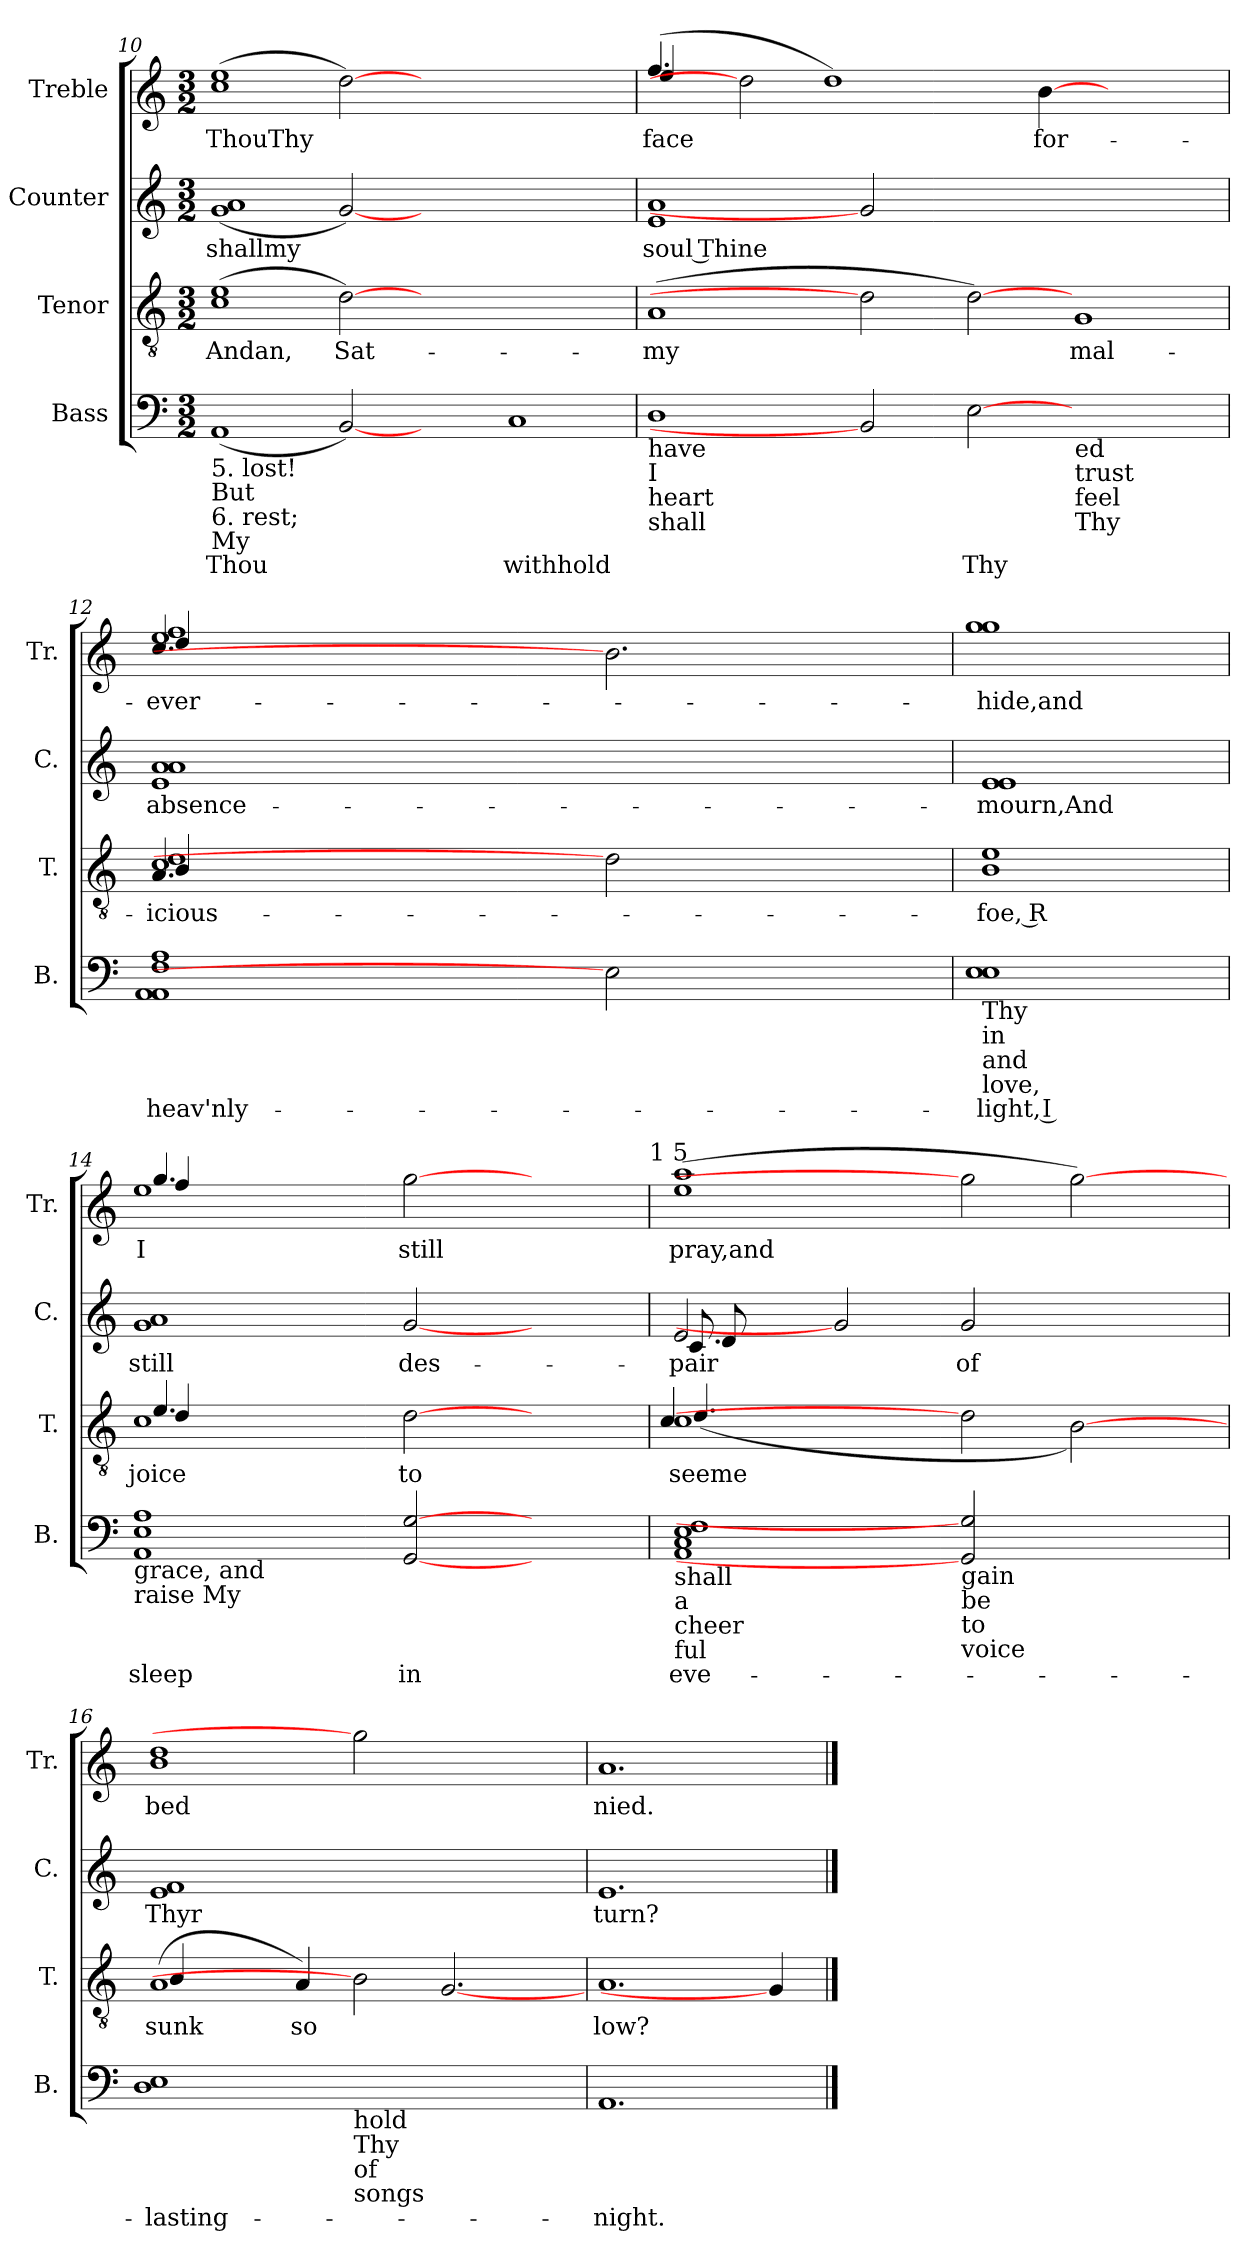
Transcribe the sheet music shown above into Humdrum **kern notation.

**kern	**text	**kern	**text	**kern	**text	**kern	**text
*part4	*part4	*part3	*part3	*part2	*part2	*part1	*part1
*staff4	*staff4	*staff3	*staff3	*staff2	*staff2	*staff1	*staff1
*I"Bass	*	*I"Tenor	*	*I"Counter	*	*I"Treble	*
*I'B.	*	*I'T.	*	*I'C.	*	*I'Tr.	*
*clefF4	*	*clefGv2	*	*clefG2	*	*clefG2	*
*k[]	*	*k[]	*	*k[]	*	*k[]	*
*C:	*	*C:	*	*C:	*	*C:	*
*M3/2	*	*M3/2	*	*M3/2	*	*M3/2	*
=10	=10	=10	=10	=10	=10	=10	=10
!LO:TX:b:t=5. lost!	!	!	!	!	!	!	!
!LO:TX:b:t=But	!	!	!	!	!	!	!
!LO:TX:b:t=6. rest;	!	!	!	!	!	!	!
!LO:TX:b:t=My	!	!	!	!	!	!	!
!	!LO:LY:b:rj	!	!LO:LY:b:rj	!	!LO:LY:b:rj	!	!LO:LY:b:rj
(<1AA	Thou	(>1c 1e	-Andan,	(<1a 1g	shallmy	(>1ee 1cc	ThouThy
!	!LO:LY:b:rj	!	!LO:LY:b:rj	!	!LO:LY:b:rj	!	!LO:LY:b:rj
[2BB)	.	[2d)	Sat-	[2g)	.	[2dd)	.
2ryy	.	1.ryy	.	1.ryy	.	1.ryy	.
!	!LO:LY:b:rj	!	!	!	!	!	!
1C	withhold	.	.	.	.	.	.
=11	=11	=11	=11	=11	=11	=11	=11
!LO:TX:b:t=have	!	!	!	!	!	!	!
!LO:TX:b:t=I	!	!	!	!	!	!	!
!LO:TX:b:t=heart	!	!	!	!	!	!	!
!LO:TX:b:t=shall	!	!	!	!	!	!	!
!	!LO:LY:b:rj	!	!LO:LY:b:rj	!	!LO:LY:b:rj	!	!LO:LY:b:rj
*	*	*	*	*	*	*^	*
1D	.	(>1A	-my	1a 1e	soul Thine	(>4.ff/	4ee/	face
.	.	.	.	.	.	.	2..ryy	.
.	.	.	.	.	.	2dd]	.	.
!	!	!	!	!	!	!	!	!LO:LY:b:rj
.	.	.	.	.	.	1dd)	.	.
2BB]	.	2d]	.	2g]	.	.	.	.
.	.	.	.	.	.	.	1...ryy	.
!	!LO:LY:b:rj	!	!LO:LY:b:rj	!	!	!	!	!
[2E	Thy	[2d)	.	1.ryy	.	.	.	.
!	!	!	!	!	!	!	!	!LO:LY:b:rj
.	.	.	.	.	.	[4b	.	for-
!LO:TX:b:t=ed	!	!	!	!	!	!	!	!
!LO:TX:b:t=trust	!	!	!	!	!	!	!	!
!LO:TX:b:t=feel	!	!	!	!	!	!	!	!
!LO:TX:b:t=Thy	!	!	!	!	!	!	!	!
!	!	!	!LO:LY:b:rj	!	!	!	!	!
1ryy	.	1G	mal-	.	.	.	.	.
.	.	.	.	.	.	2..ryy	.	.
*	*	*	*	*	*	*v	*v	*
=12	=12	=12	=12	=12	=12	=12	=12
!	!LO:LY:b:rj	!	!LO:LY:b:rj	!	!LO:LY:b:rj	!	!LO:LY:b:rj
*	*	*^	*	*	*	*^	*
*	*	*	*^	*	*	*	*	*^	*
1A 1F 1AA 1AA	heav'nly-	(>1c 1d	4.A/)	4B/	-icious-	(<1a 1e 1a	absence-	(>1ee 1ff	4.cc/)	4dd/	-ever-
.	.	.	.	4ryy	.	.	.	.	.	1.ryy	.
.	.	.	4ryy	.	.	.	.	.	1ryy	.	.
.	.	.	.	1ryy	.	.	.	.	.	.	.
.	.	.	1ryy	.	.	.	.	.	.	.	.
2E]	.	2d]	.	.	.	2.ryy	.	2.b]	.	.	.
.	.	.	.	.	.	.	.	.	4.ryy	.	.
4ryy	.	4ryy	.	4ryy	.	.	.	.	.	.	.
.	.	.	8ryy	.	.	.	.	.	.	.	.
*	*	*	*v	*v	*	*	*	*v	*v	*v	*
=13	=13	=13	=13	=13	=13	=13	=13	=13
!LO:TX:b:t=Thy	!	!	!	!	!	!	!	!
!LO:TX:b:t=in	!	!	!	!	!	!	!	!
!LO:TX:b:t=and	!	!	!	!	!	!	!	!
!LO:TX:b:t=love,	!	!	!	!	!	!	!	!
!	!LO:LY:b:rj	!	!	!LO:LY:b:rj	!	!LO:LY:b:rj	!	!LO:LY:b:rj
*	*	*v	*v	*	*	*	*	*
1E 1E	-light, I	1B 1e	-foe, R	1e 1e	-mourn,And	1gg 1gg	-hide,and
=14	=14	=14	=14	=14	=14	=14	=14
!LO:TX:b:t=grace, and	!	!	!	!	!	!	!
!LO:TX:b:t=raise My	!	!	!	!	!	!	!
!	!LO:LY:b:rj	!	!LO:LY:b:rj	!	!LO:LY:b:rj	!	!LO:LY:b:rj
*	*	*^	*	*	*	*^	*
*	*	*	*^	*	*	*	*	*^	*
(>1A 1E 1AA	sleep	(>1c	4.e/)	4d/	joice	(<1g 1a	still	(>1ee	4.gg/)	4ff/	I
.	.	.	.	4ryy	.	.	.	.	.	1ryy	.
.	.	.	4ryy	.	.	.	.	.	1ryy	.	.
.	.	.	.	16.ryy	.	.	.	.	.	.	.
.	.	.	.	1ryy	.	.	.	.	.	.	.
.	.	.	16.ryy	.	.	.	.	.	.	.	.
.	.	.	1ryy	.	.	.	.	.	.	.	.
!	!LO:LY:b:rj	!	!	!	!LO:LY:b:rj	!	!LO:LY:b:rj	!	!	!	!LO:LY:b:rj
[2G [2GG	in	[2d	.	.	to	[2g	des-	[2gg	.	.	still
.	.	.	.	.	.	.	.	.	.	2ryy	.
.	.	.	.	.	.	.	.	.	4...ryy	.	.
4ryy	.	4ryy	.	.	.	4ryy	.	4ryy	.	.	.
.	.	.	.	4ryy	.	.	.	.	.	.	.
.	.	.	8ryy	.	.	.	.	.	.	.	.
16.ryy	.	16.ryy	.	.	.	16.ryy	.	16.ryy	.	16.ryy	.
!	!	!	!	!	!	!	!	!	!	!LO:TX:a:t=1 5	!
=15	=15	=15	=15	=15	=15	=15	=15	=15	=15	=15	=15
!LO:TX:b:t=shall	!	!	!	!	!	!	!	!	!	!	!
!LO:TX:b:t=a	!	!	!	!	!	!	!	!	!	!	!
!LO:TX:b:t=cheer	!	!	!	!	!	!	!	!	!	!	!
!LO:TX:b:t=ful	!	!	!	!	!	!	!	!	!	!	!
!	!LO:LY:b:rj	!	!	!	!LO:LY:b:rj	!	!LO:LY:b:rj	!	!	!	!LO:LY:b:rj
*	*	*	*	*	*	*^	*	*	*	*	*
*	*	*	*	*	*	*	*^	*	*v	*v	*v	*
(>1F 1E 1AA 1C	eve-	1c	(>4.d/	4c/	seeme	(<2e/	8.c/)	8d/	-pair	(>1aa 1ee	pray,and
.	.	.	.	.	.	.	.	2ryy	.	.	.
.	.	.	.	.	.	.	2ryy	.	.	.	.
.	.	.	.	1..ryy	.	.	.	.	.	.	.
.	.	.	1ryy	.	.	.	.	.	.	.	.
.	.	.	.	.	.	2g]	.	.	.	.	.
.	.	.	.	.	.	.	.	1ryy	.	.	.
.	.	.	.	.	.	.	1ryy	.	.	.	.
!LO:TX:b:t=gain	!	!	!	!	!	!	!	!	!	!	!
!LO:TX:b:t=be	!	!	!	!	!	!	!	!	!	!	!
!LO:TX:b:t=to	!	!	!	!	!	!	!	!	!	!	!
!LO:TX:b:t=voice	!	!	!	!	!	!	!	!	!	!	!
!	!	!	!	!	!	!	!	!	!LO:LY:b:rj	!	!
2G] 2GG]	.	2d]	.	.	.	2g/	.	.	of	2gg]	.
.	.	.	2ryy	.	.	.	.	.	.	.	.
!	!	!	!	!	!LO:LY:b:rj	!	!	!	!	!	!LO:LY:b:rj
2ryy	.	[2B)	.	.	.	2ryy	.	.	.	[2gg)	.
.	.	.	.	.	.	.	.	4.ryy	.	.	.
.	.	.	.	.	.	.	4ryy	.	.	.	.
.	.	.	8ryy	.	.	.	.	.	.	.	.
.	.	.	.	.	.	.	16ryy	.	.	.	.
*	*	*v	*v	*v	*	*	*	*	*	*	*
*	*	*	*	*	*v	*v	*	*	*
=16	=16	=16	=16	=16	=16	=16	=16	=16
!	!LO:LY:b:rj	!	!LO:LY:b:rj	!	!	!LO:LY:b:rj	!	!LO:LY:b:rj
*	*	*^	*	*v	*v	*	*	*
1D 1E	-lasting-	(<1A	4B/	sunk	1f 1e	Thyr	1dd 1b	bed
.	.	.	2ryy	.	.	.	.	.
!	!	!	!	!LO:LY:b:rj	!	!	!	!
.	.	.	4A/)	so	.	.	.	.
!LO:TX:b:t=hold	!	!	!	!	!	!	!	!
!LO:TX:b:t=Thy	!	!	!	!	!	!	!	!
!LO:TX:b:t=of	!	!	!	!	!	!	!	!
!LO:TX:b:t=songs	!	!	!	!	!	!	!	!
1ryy	.	2B]	1ryy	.	1ryy	.	2gg]	.
.	.	[2.G	.	.	.	.	2.ryy	.
4ryy	.	.	4ryy	.	4ryy	.	.	.
=17	=17	=17	=17	=17	=17	=17	=17	=17
!	!LO:LY:b:rj	!	!	!LO:LY:b:rj	!	!LO:LY:b:rj	!	!LO:LY:b:rj
*	*	*v	*v	*	*	*	*	*
1.AA	-night.	1.A	low?	1.e	turn?	1.a	nied.
4ryy	.	4G]	.	4ryy	.	4ryy	.
==	==	==	==	==	==	==	==
*-	*-	*-	*-	*-	*-	*-	*-
